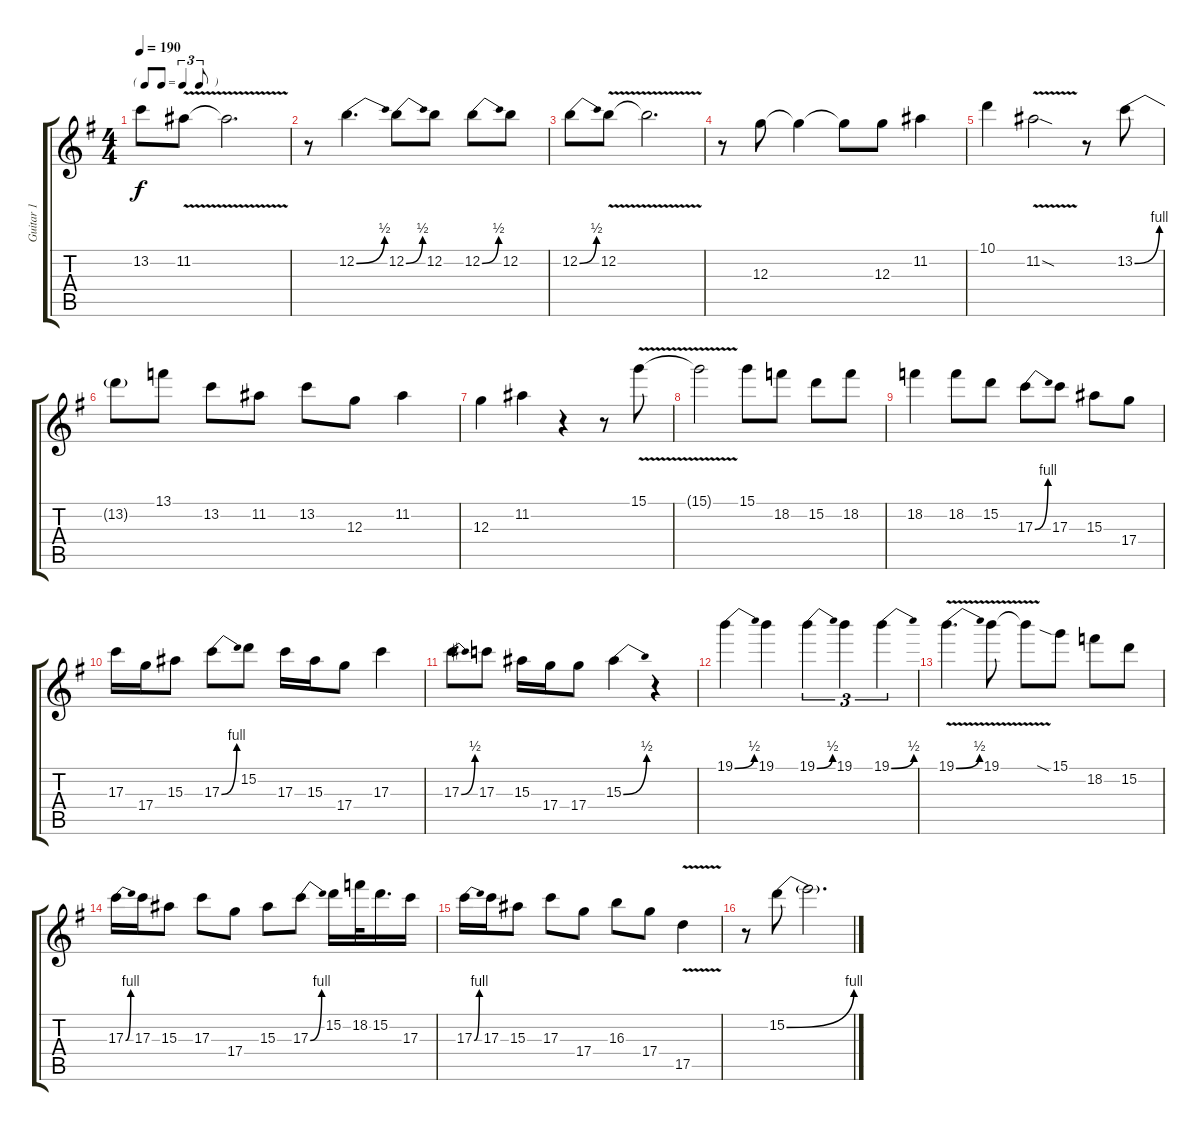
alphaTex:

\track ("Guitar 1" "Guitar 1") {instrument distortionguitar}
\staff {score tabs}
\tuning (E4 B3 G3 D3 A2 E2) {hide}
\ts (4 4)
\tf triplet8th
\tempo 190
\clef g2
\ks g
13.2.8{dy f} 11.2{v}.8 11.2{t}.2{d} |
r.8 12.2{be (bend 0 0 60 2)}.4{d} 12.2{be (bend 0 0 60 2)}.8 12.2.8 12.2{be (bend 0 0 60 2)}.8 12.2.8 |
12.2{be (bend 0 0 60 2)}.8 12.2{v}.8 12.2{t}.2{d} |
r.8 12.3.8 12.3{t}.4 12.3{t}.8 12.3.8 11.2.4 |
10.1.4 11.2{v sod}.2 r.8 13.2{be (bend 0 0 60 4)}.8 |
13.2{t}.8 13.1.8 13.2.8 11.2.8 13.2.8 12.3.8 11.2.4 |
12.3.4 11.2.4 r.4 r.8 15.1{v}.8 |
15.1{t}.2 15.1.8 18.2.8 15.2.8 18.2.8 |
18.2.4 18.2.8 15.2.8 17.3{be (bend 0 0 60 4)}.8 17.3.8 15.3.8 17.4.8 |
17.3.16 17.4.16 15.3.8 17.3{be (bend 0 0 60 4)}.8 15.2.8 17.3.16 15.3.16 17.4.8 17.3.4 |
17.3{be (bend 0 0 60 2)}.8 17.3.8 15.3.16 17.4.16 17.4.8 15.3{be (bend 0 0 60 2)}.4 r.4 |
19.1{be (bend 0 0 60 2)}.4 19.1.4 19.1{be (bend 0 0 60 2)}.4{tu (3 2)} 19.1.4{tu (3 2)} 19.1{be (bend 0 0 60 2)}.4{tu (3 2)} |
19.1{be (bend 0 0 60 2) v}.4{d} 19.1{v}.8 19.1{t}.8 15.1{sia}.8 18.2.8 15.2.8 |
17.3{be (bend 0 0 60 4)}.16 17.3.16 15.3.8 17.3.8 17.4.8 15.3.8 17.3{be (bend 0 0 60 4)}.8 15.2.16 18.2.32 15.2.16{d} 17.3.16 |
17.3{be (bend 0 0 60 4)}.16 17.3.16 15.3.8 17.3.8 17.4.8 16.3.8 17.4.8 17.5{v}.4 |
r.8 15.2{be (bend 0 0 60 4)}.8 15.2{t}.2{d}
